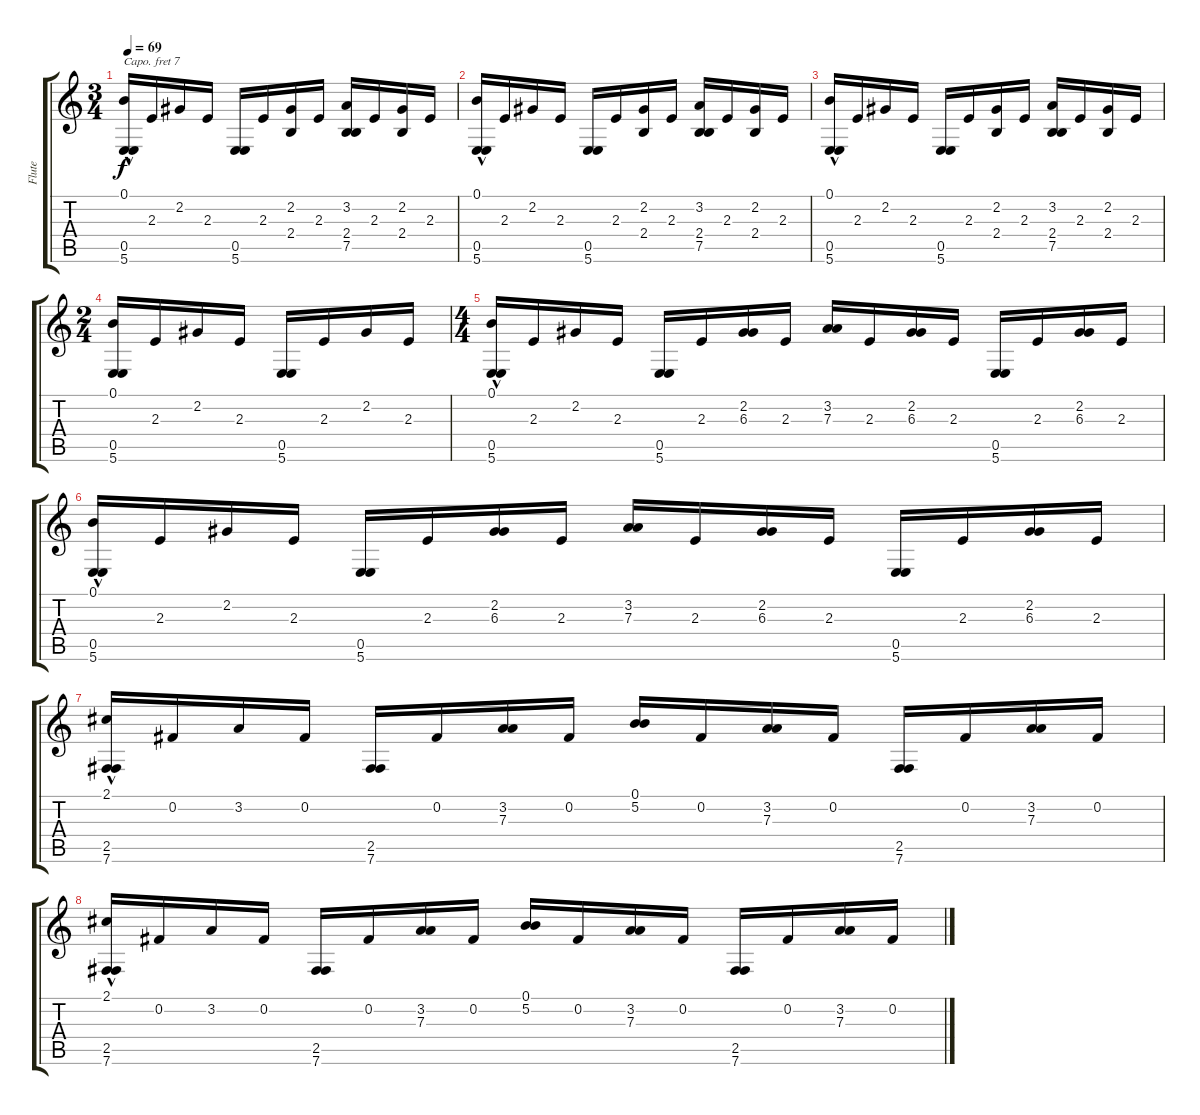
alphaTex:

\track ("Flute" "Flute") {instrument piccolo}
\staff {score tabs}
\capo 7
\tuning (E4 B3 G3 D3 A2 E2) {hide}
\ts (3 4)
\tempo 69
\clef g2
\ks c
(0.1{hac} 0.5 5.6).16{dy f instrument piccolo} 2.3.16 2.2.16 2.3.16 (0.5 5.6).16 2.3.16 (2.2 2.4).16 2.3.16 (3.2 2.4 7.5).16 2.3.16 (2.2 2.4).16 2.3.16 |
(0.1{hac} 0.5 5.6).16 2.3.16 2.2.16 2.3.16 (0.5 5.6).16 2.3.16 (2.2 2.4).16 2.3.16 (3.2 2.4 7.5).16 2.3.16 (2.2 2.4).16 2.3.16 |
(0.1{hac} 0.5 5.6).16 2.3.16 2.2.16 2.3.16 (0.5 5.6).16 2.3.16 (2.2 2.4).16 2.3.16 (3.2 2.4 7.5).16 2.3.16 (2.2 2.4).16 2.3.16 |
\ts (2 4)
(0.1 0.5 5.6).16 2.3.16 2.2.16 2.3.16 (0.5 5.6).16 2.3.16 2.2.16 2.3.16 |
\ts (4 4)
(0.1{hac} 0.5 5.6).16 2.3.16 2.2.16 2.3.16 (0.5 5.6).16 2.3.16 (2.2 6.3).16 2.3.16 (3.2 7.3).16 2.3.16 (2.2 6.3).16 2.3.16 (0.5 5.6).16 2.3.16 (2.2 6.3).16 2.3.16 |
(0.1{hac} 0.5 5.6).16 2.3.16 2.2.16 2.3.16 (0.5 5.6).16 2.3.16 (2.2 6.3).16 2.3.16 (3.2 7.3).16 2.3.16 (2.2 6.3).16 2.3.16 (0.5 5.6).16 2.3.16 (2.2 6.3).16 2.3.16 |
(2.1{hac} 2.5 7.6).16 0.2.16 3.2.16 0.2.16 (2.5 7.6).16 0.2.16 (3.2 7.3).16 0.2.16 (0.1 5.2).16 0.2.16 (3.2 7.3).16 0.2.16 (2.5 7.6).16 0.2.16 (3.2 7.3).16 0.2.16 |
(2.1{hac} 2.5 7.6).16 0.2.16 3.2.16 0.2.16 (2.5 7.6).16 0.2.16 (3.2 7.3).16 0.2.16 (0.1 5.2).16 0.2.16 (3.2 7.3).16 0.2.16 (2.5 7.6).16 0.2.16 (3.2 7.3).16 0.2.16
